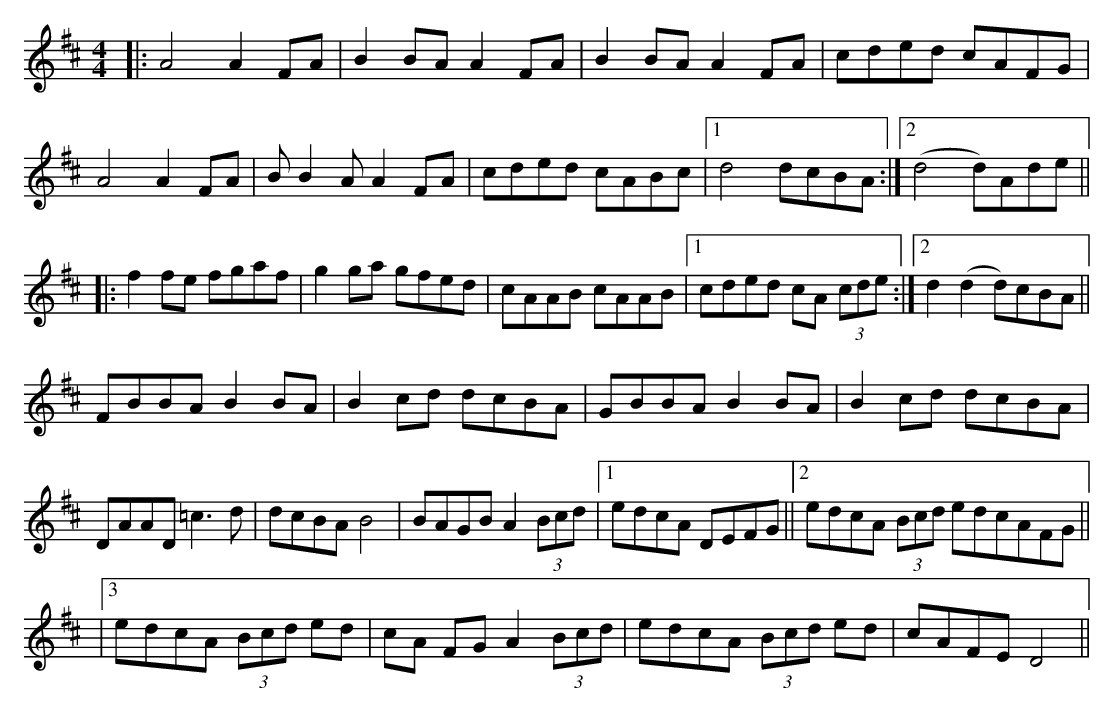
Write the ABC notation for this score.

X:1
M:4/4
K:D
|:A4 A2FA |B2BA A2FA | B2BA A2FA|cded cAFG|
A4 A2FA |BB2A A2FA |cded cABc|1 d4 dcBA:|2 (d4 d)Ade||
|:f2fe fgaf |g2ga gfed|cAAB cAAB |1 cded cA (3cde:|2 d2(d2 d)cBA||
FBBA B2BA |B2cd dcBA|GBBA B2BA |B2cd dcBA|
DAAD =c3d |dcBA B4| BAGB A2(3Bcd |1 2edcA DEFG||2edcA (3Bcd edcAFG||
|3edcA (3Bcd ed |cA FG A2 (3Bcd| edcA (3Bcd ed |cAFED4||
